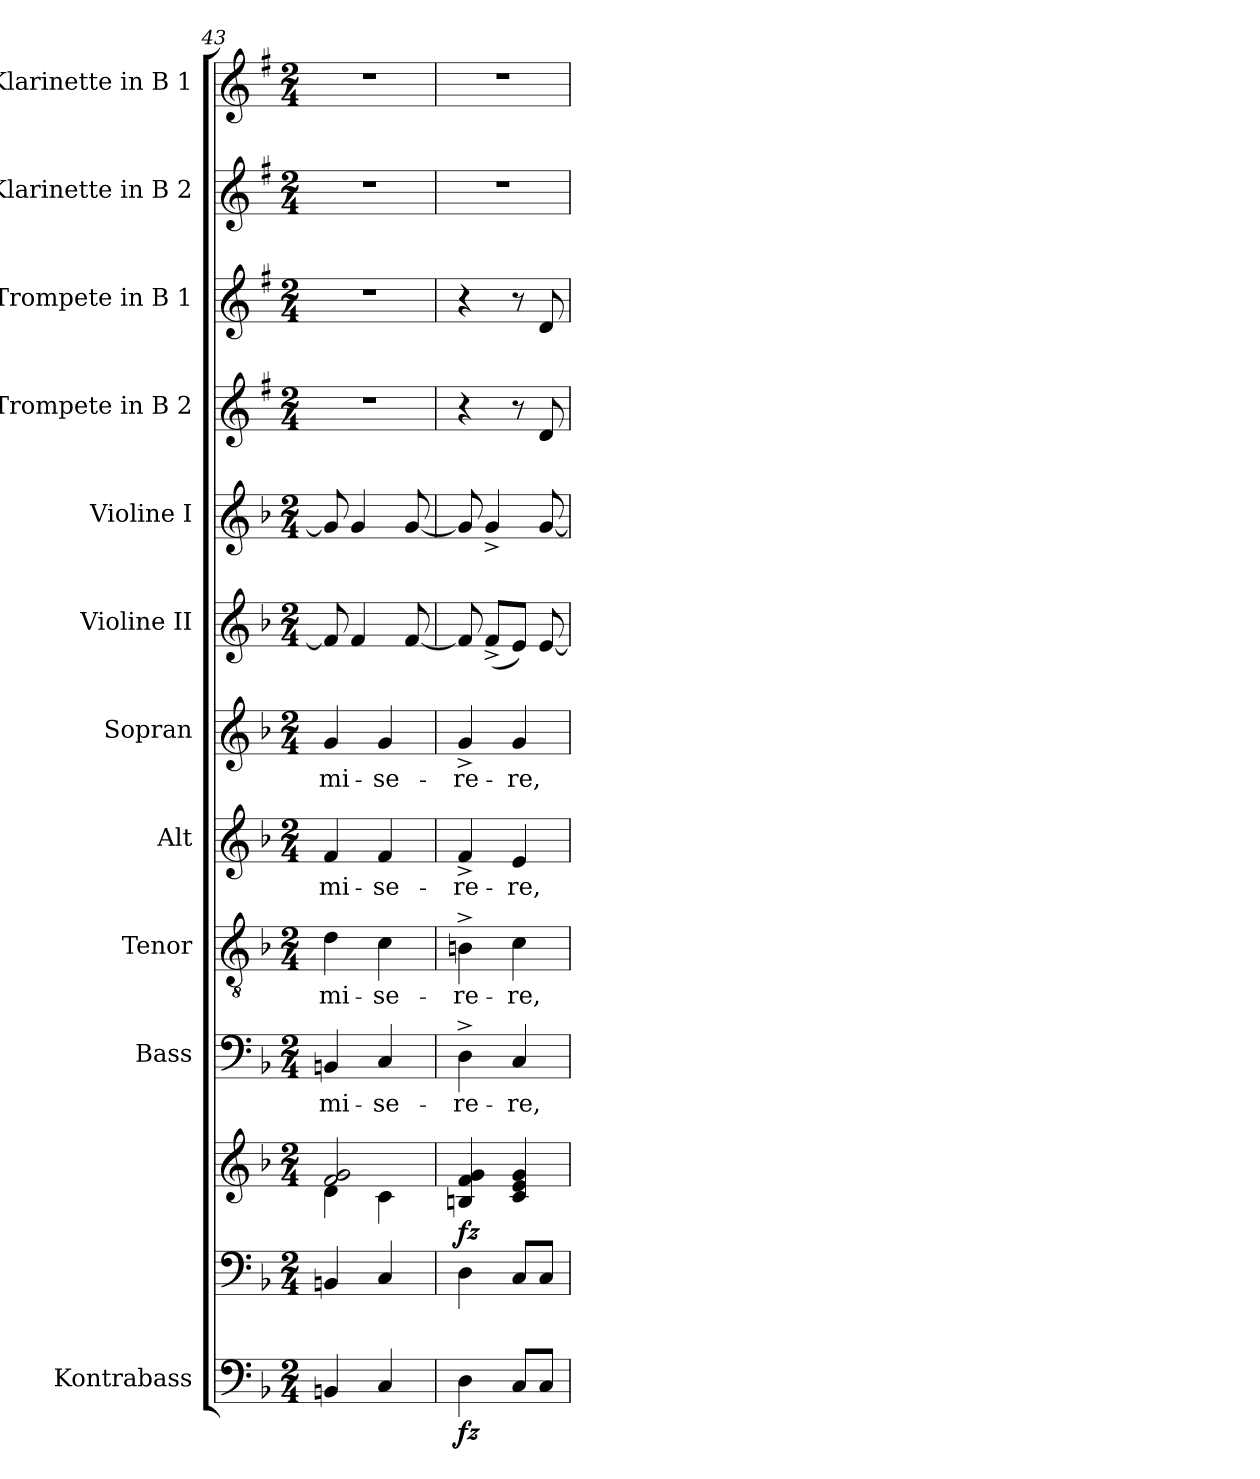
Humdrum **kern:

**kern	**dynam	**kern	**kern	**dynam	**kern	**text	**kern	**text	**kern	**text	**kern	**text	**kern	**kern	**kern	**kern	**kern	**kern
*part12	*part12	*part11	*part11	*part11	*part10	*part10	*part9	*part9	*part8	*part8	*part7	*part7	*part6	*part5	*part4	*part3	*part2	*part1
*staff13	*staff13	*staff12	*staff11	*staff11/12	*staff10	*staff10	*staff9	*staff9	*staff8	*staff8	*staff7	*staff7	*staff6	*staff5	*staff4	*staff3	*staff2	*staff1
*I"Kontrabass	*	*	*	*	*I"Bass	*	*I"Tenor	*	*I"Alt	*	*I"Sopran	*	*I"Violine II	*I"Violine I	*I"Trompete in B 2	*I"Trompete in B 1	*I"Klarinette in B 2	*I"Klarinette in B 1
*I'Kb.	*	*	*	*	*I'B	*	*I'T	*	*I'A	*	*I'S	*	*I'Vl. II	*I'Vl. I	*	*	*	*
*clefF4	*	*clefF4	*clefG2	*	*clefF4	*	*clefGv2	*	*clefG2	*	*clefG2	*	*clefG2	*clefG2	*clefG2	*clefG2	*clefG2	*clefG2
*ITrd7c12	*	*	*	*	*	*	*	*	*	*	*	*	*	*	*ITrd1c2	*ITrd1c2	*ITrd1c2	*ITrd1c2
*k[b-]	*	*k[b-]	*k[b-]	*	*k[b-]	*	*k[b-]	*	*k[b-]	*	*k[b-]	*	*k[b-]	*k[b-]	*k[b-]	*k[b-]	*k[b-]	*k[b-]
*F:	*	*F:	*F:	*	*F:	*	*F:	*	*F:	*	*F:	*	*F:	*F:	*F:	*F:	*F:	*F:
*M2/4	*	*M2/4	*M2/4	*	*M2/4	*	*M2/4	*	*M2/4	*	*M2/4	*	*M2/4	*M2/4	*M2/4	*M2/4	*M2/4	*M2/4
=43	=43	=43	=43	=43	=43	=43	=43	=43	=43	=43	=43	=43	=43	=43	=43	=43	=43	=43
*	*	*	*^	*	*	*	*	*	*	*	*	*	*	*	*	*	*	*
!	!	!	!	!	!	!	!LO:LY:b	!	!LO:LY:b	!	!LO:LY:b	!	!LO:LY:b	!	!	!	!	!	!
4BBBn/	.	4BBn/	2f/ 2g/	4d\	.	4BBn/	mi-	4d\	mi-	4f/	mi-	4g/	mi-	8f/]	8g/]	2r	2r	2r	2r
.	.	.	.	.	.	.	.	.	.	.	.	.	.	4f/	4g/	.	.	.	.
!	!	!	!	!	!	!	!LO:LY:b	!	!LO:LY:b	!	!LO:LY:b	!	!LO:LY:b	!	!	!	!	!	!
4CC/	.	4C/	.	4c\	.	4C/	-se-	4c\	-se-	4f/	-se-	4g/	-se-	.	.	.	.	.	.
.	.	.	.	.	.	.	.	.	.	.	.	.	.	[8f/	[8g/	.	.	.	.
*	*	*	*v	*v	*	*	*	*	*	*	*	*	*	*	*	*	*	*	*
=44	=44	=44	=44	=44	=44	=44	=44	=44	=44	=44	=44	=44	=44	=44	=44	=44	=44	=44
!	!LO:DY:b	!	!	!LO:DY:b	!	!LO:LY:b	!	!LO:LY:b	!	!LO:LY:b	!	!LO:LY:b	!	!	!	!	!	!
4DD\	fz	4D\	4Bn/ 4f/ 4g/	fz	4D^>\	-re-	4Bn^>\	-re-	4f^</	-re-	4g^</	-re-	8f/]	8g/]	4r	4r	2r	2r
.	.	.	.	.	.	.	.	.	.	.	.	.	(<8f^</L	4g^</	.	.	.	.
!	!	!	!	!	!	!LO:LY:b	!	!LO:LY:b	!	!LO:LY:b	!	!LO:LY:b	!	!	!	!	!	!
8CC/L	.	8C/L	4c/ 4e/ 4g/	.	4C/	-re,	4c\	-re,	4e/	-re,	4g/	-re,	8e/J)	.	8r	8r	.	.
8CC/J	.	8C/J	.	.	.	.	.	.	.	.	.	.	[8e/	[8g/	8c/	8c/	.	.
=	=	=	=	=	=	=	=	=	=	=	=	=	=	=	=	=	=	=
*-	*-	*-	*-	*-	*-	*-	*-	*-	*-	*-	*-	*-	*-	*-	*-	*-	*-	*-
